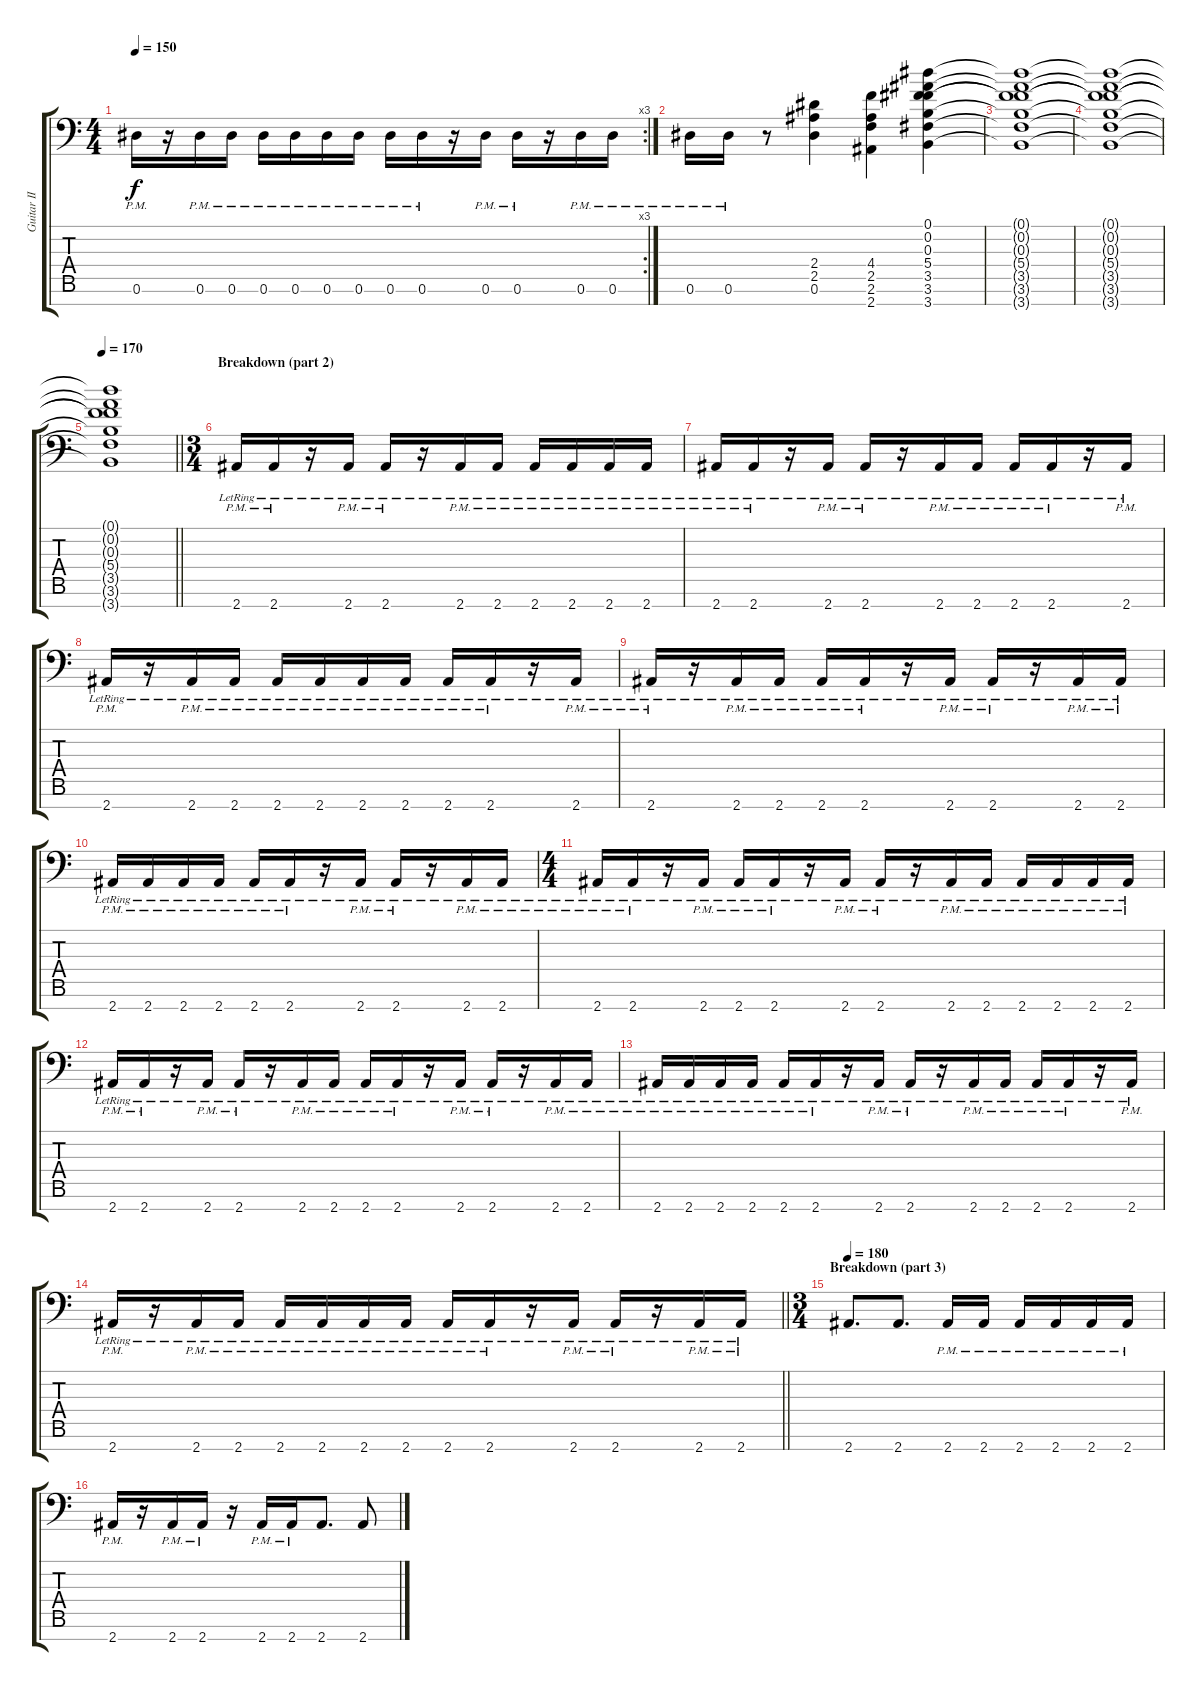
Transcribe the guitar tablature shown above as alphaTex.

\track ("Guitar II (Right)" "Guitar II ") {instrument overdrivenguitar}
\staff {score tabs}
\tuning (Eb4 Bb3 Gb3 Db3 Ab2 Eb2 Ab1) {hide}
\rc 3
\ts (4 4)
\tempo 150
\clef f4
\ks c
0.6{pm}.16{dy f} r.16 0.6{pm}.16 0.6{pm}.16 0.6{pm}.16 0.6{pm}.16 0.6{pm}.16 0.6{pm}.16 0.6{pm}.16 0.6{pm}.16 r.16 0.6{pm}.16 0.6{pm}.16 r.16 0.6{pm}.16 0.6{pm}.16 |
0.6{pm}.16 0.6{pm}.16 r.8 (2.4 2.5 0.6).4 (4.4 2.5 2.6 2.7).4 (0.1 0.2 0.3 5.4 3.5 3.6 3.7).4 |
(0.1{t} 0.2{t} 0.3{t} 5.4{t} 3.5{t} 3.6{t} 3.7{t}).1 |
(0.1{t} 0.2{t} 0.3{t} 5.4{t} 3.5{t} 3.6{t} 3.7{t}).1 |
\tempo 170
\barLineRight lightlight
(0.1{t} 0.2{t} 0.3{t} 5.4{t} 3.5{t} 3.6{t} 3.7{t}).1 |
\ts (3 4)
\section ("" "Breakdown (part 2)")
2.7{pm lr}.16 2.7{pm lr}.16 r.16 2.7{pm lr}.16 2.7{pm lr}.16 r.16 2.7{pm lr}.16 2.7{pm lr}.16 2.7{pm lr}.16 2.7{pm lr}.16 2.7{pm lr}.16 2.7{pm lr}.16 |
2.7{pm lr}.16 2.7{pm lr}.16 r.16 2.7{pm lr}.16 2.7{pm lr}.16 r.16 2.7{pm lr}.16 2.7{pm lr}.16 2.7{pm lr}.16 2.7{pm lr}.16 r.16 2.7{pm lr}.16 |
2.7{pm lr}.16 r.16 2.7{pm lr}.16 2.7{pm lr}.16 2.7{pm lr}.16 2.7{pm lr}.16 2.7{pm lr}.16 2.7{pm lr}.16 2.7{pm lr}.16 2.7{pm lr}.16 r.16 2.7{pm lr}.16 |
2.7{pm lr}.16 r.16 2.7{pm lr}.16 2.7{pm lr}.16 2.7{pm lr}.16 2.7{pm lr}.16 r.16 2.7{pm lr}.16 2.7{pm lr}.16 r.16 2.7{pm lr}.16 2.7{pm lr}.16 |
2.7{pm lr}.16 2.7{pm lr}.16 2.7{pm lr}.16 2.7{pm lr}.16 2.7{pm lr}.16 2.7{pm lr}.16 r.16 2.7{pm lr}.16 2.7{pm lr}.16 r.16 2.7{pm lr}.16 2.7{pm lr}.16 |
\ts (4 4)
2.7{pm lr}.16 2.7{pm lr}.16 r.16 2.7{pm lr}.16 2.7{pm lr}.16 2.7{pm lr}.16 r.16 2.7{pm lr}.16 2.7{pm lr}.16 r.16 2.7{pm lr}.16 2.7{pm lr}.16 2.7{pm lr}.16 2.7{pm lr}.16 2.7{pm lr}.16 2.7{pm lr}.16 |
2.7{pm lr}.16 2.7{pm lr}.16 r.16 2.7{pm lr}.16 2.7{pm lr}.16 r.16 2.7{pm lr}.16 2.7{pm lr}.16 2.7{pm lr}.16 2.7{pm lr}.16 r.16 2.7{pm lr}.16 2.7{pm lr}.16 r.16 2.7{pm lr}.16 2.7{pm lr}.16 |
2.7{pm lr}.16 2.7{pm lr}.16 2.7{pm lr}.16 2.7{pm lr}.16 2.7{pm lr}.16 2.7{pm lr}.16 r.16 2.7{pm lr}.16 2.7{pm lr}.16 r.16 2.7{pm lr}.16 2.7{pm lr}.16 2.7{pm lr}.16 2.7{pm lr}.16 r.16 2.7{pm lr}.16 |
\barLineRight lightlight
2.7{pm lr}.16 r.16 2.7{pm lr}.16 2.7{pm lr}.16 2.7{pm lr}.16 2.7{pm lr}.16 2.7{pm lr}.16 2.7{pm lr}.16 2.7{pm lr}.16 2.7{pm lr}.16 r.16 2.7{pm lr}.16 2.7{pm lr}.16 r.16 2.7{pm lr}.16 2.7{pm lr}.16 |
\ts (3 4)
\section ("" "Breakdown (part 3)")
\tempo 180
2.7.8{d} 2.7.8{d} 2.7{pm}.16 2.7{pm}.16 2.7{pm}.16 2.7{pm}.16 2.7{pm}.16 2.7{pm}.16 |
2.7{pm}.16 r.16 2.7{pm}.16 2.7{pm}.16 r.16 2.7{pm}.16 2.7{pm}.16 2.7.8{d} 2.7.8
